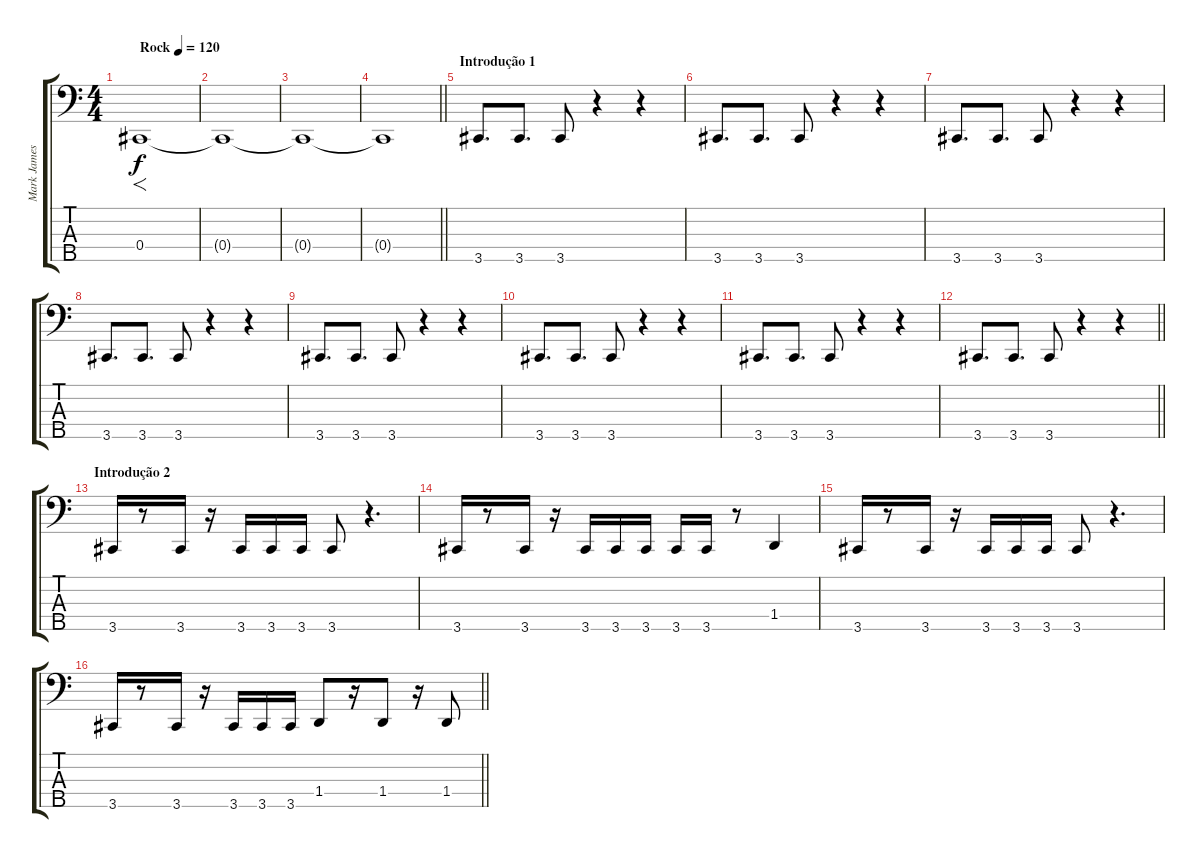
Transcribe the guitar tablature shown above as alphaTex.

\track ("Mark James" "Mark James") {instrument electricbassfinger}
\staff {score tabs}
\tuning (Gb2 Db2 Ab1 Db1 Bb0) {hide}
\ts (4 4)
\tempo (120 "Rock")
\clef f4
\ks c
0.4.1{f dy f instrument electricbassfinger} |
0.4{t}.1 |
0.4{t}.1 |
\barLineRight lightlight
0.4{t}.1 |
\section ("" "Introdução 1")
3.5.8{d} 3.5.8{d} 3.5.8 r.4 r.4 |
3.5.8{d} 3.5.8{d} 3.5.8 r.4 r.4 |
3.5.8{d} 3.5.8{d} 3.5.8 r.4 r.4 |
3.5.8{d} 3.5.8{d} 3.5.8 r.4 r.4 |
3.5.8{d} 3.5.8{d} 3.5.8 r.4 r.4 |
3.5.8{d} 3.5.8{d} 3.5.8 r.4 r.4 |
3.5.8{d} 3.5.8{d} 3.5.8 r.4 r.4 |
\barLineRight lightlight
3.5.8{d} 3.5.8{d} 3.5.8 r.4 r.4 |
\section ("" "Introdução 2")
3.5.16 r.8 3.5.16 r.16 3.5.16 3.5.16 3.5.16 3.5.8 r.4{d} |
3.5.16 r.8 3.5.16 r.16 3.5.16 3.5.16 3.5.16 3.5.16 3.5.16 r.8 1.4.4 |
3.5.16 r.8 3.5.16 r.16 3.5.16 3.5.16 3.5.16 3.5.8 r.4{d} |
\barLineRight lightlight
3.5.16 r.8 3.5.16 r.16 3.5.16 3.5.16 3.5.16 1.4.8 r.16 1.4.8 r.16 1.4.8
